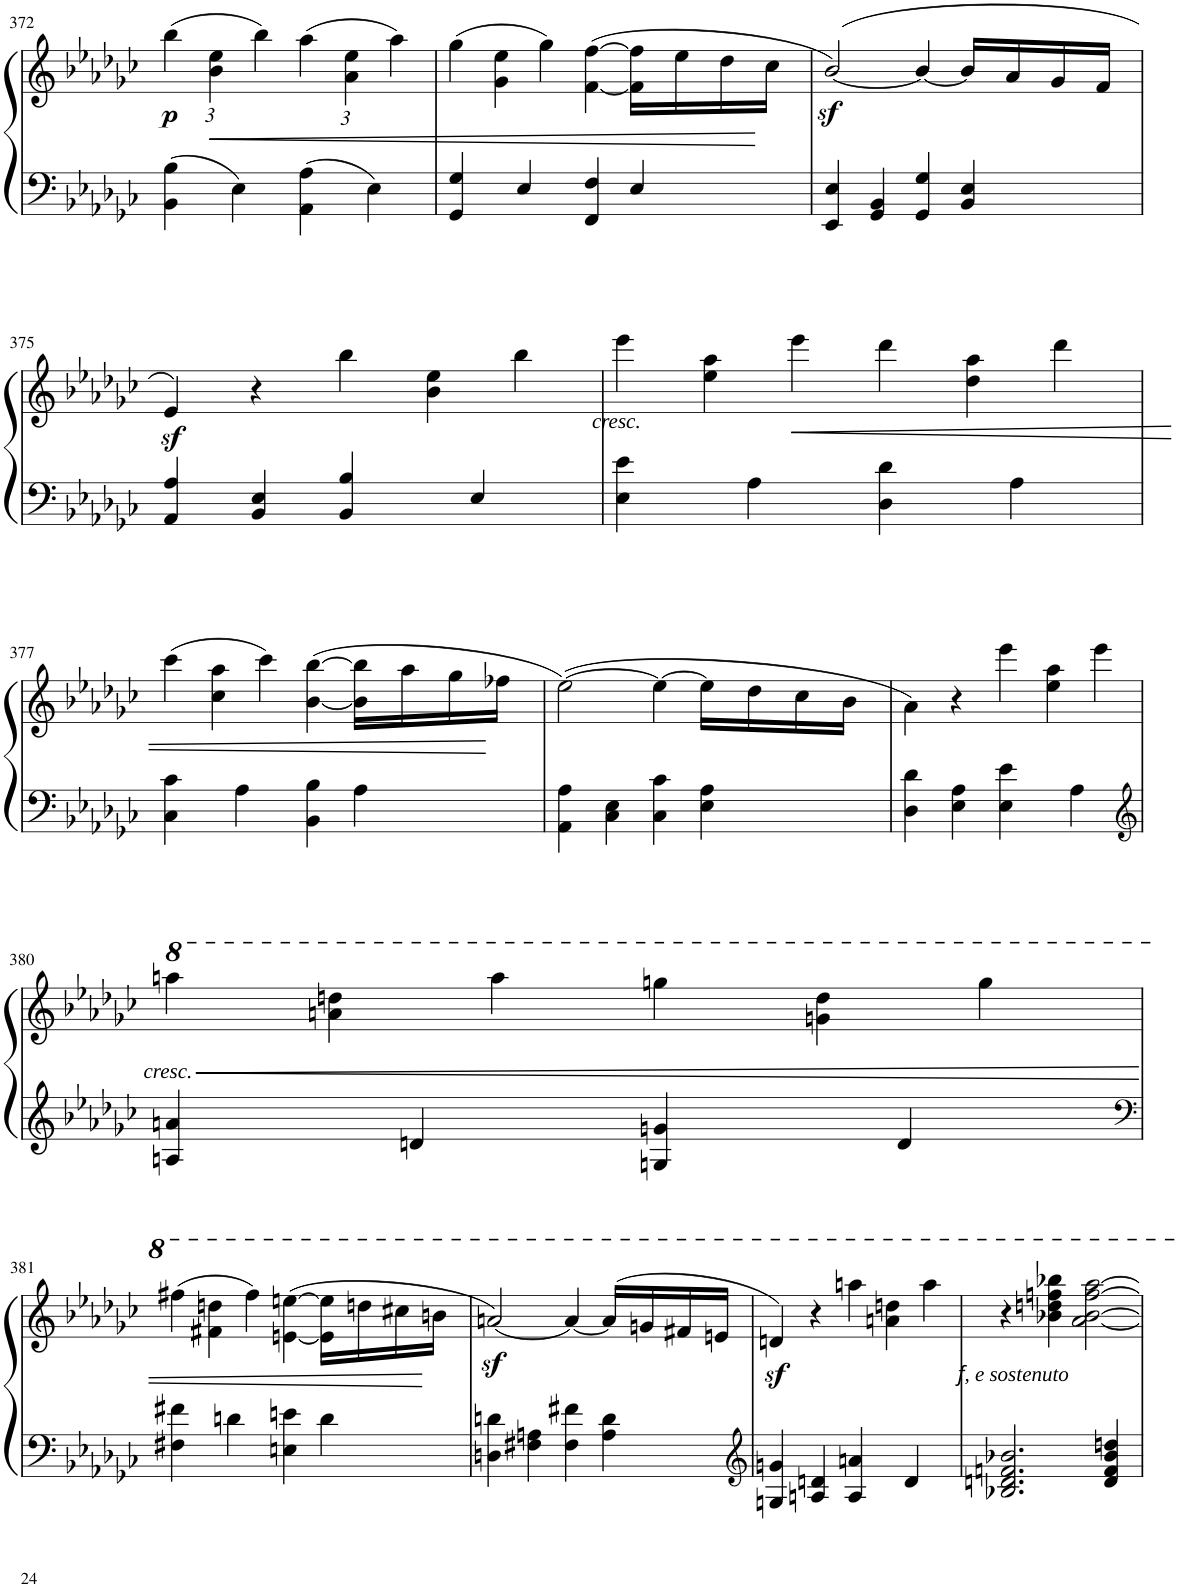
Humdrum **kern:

**kern	**kern	**dynam
*part1	*part1	*part1
*staff2	*staff1	*staff1/2
*I"Piano	*	*
*I'Pno	*	*
!!LO:PB:g=z
*clefF4	*clefG2	*
*k[b-e-a-d-g-c-]	*k[b-e-a-d-g-c-]	*
*M4/4	*M4/4	*
*met(c|)	*met(c|)	*
*	*Xbrackettup	*
=372	=372	=372
!	!	!LO:DY:b
4BB-\ 4B-\	(6bb-\	p
!	!	!LO:HP:b
.	6b-\ 6ee-\	<
4E-\	.	.
.	6bb-\)	.
4AA-\ 4A-\	(6aa-\	.
.	6a-\ 6ee-\	.
4E-\	.	.
.	6aa-\)	.
=373	=373	=373
*	*Xtuplet	*
4GG-/ 4G-/	(6gg-\	.
.	6g-\ 6ee-\	.
4E-/	.	.
.	6gg-\)	.
4FF/ 4F/	([<4f\ [4ff\	.
4E-/	16f\] 16ff\]LL	.
.	16ee-\	.
.	16dd-\	.
.	16cc-\JJ	[
=374	=374	=374
4EE-/ 4E-/	(>[2b-z</)	.
4GG-/ 4BB-/	.	.
4GG-/ 4G-/	4b-/_	.
4BB-/ 4E-/	16b-/LL]	.
.	16a-/	.
.	16g-/	.
.	16f/JJ	.
!!LO:LB:g=z
=375	=375	=375
4AA-/ 4A-/	4e-z</)	.
4BB-/ 4E-/	4r	.
4BB-/ 4B-/	6bb-\	.
.	6b-\ 6ee-\	.
4E-/	.	.
.	6bb-\	.
=376	=376	=376
!	!	!LO:DY:b
4E-\ 4e-\	6eee-\	other-dynamics
.	6ee-\ 6aa-\	.
4A-\	.	.
!	!	!LO:HP:b
.	6eee-\	<
4D-\ 4d-\	6ddd-\	.
.	6dd-\ 6aa-\	.
4A-\	.	.
.	6ddd-\	.
!!LO:LB:g=z
=377	=377	=377
4C-\ 4c-\	(6ccc-\	.
.	6cc-\ 6aa-\	.
4A-\	.	.
.	6ccc-\)	.
4BB-\ 4B-\	([<4b-\ [4bb-\	.
4A-\	16b-\] 16bb-\]LL	.
.	16aa-\	.
.	16gg-\	.
.	16ff-X\JJ	[
=378	=378	=378
4AA-\ 4A-\	([2ee-\)	.
4C-\ 4E-\	.	.
4C-\ 4c-\	4ee-\_	.
4E-\ 4A-\	16ee-\LL]	.
.	16dd-\	.
.	16cc-\	.
.	16b-\JJ	.
=379	=379	=379
4D-\ 4d-\	4a-\)	.
4E-\ 4A-\	4r	.
4E-\ 4e-\	6eee-\	.
.	6ee-\ 6aa-\	.
4A-\	.	.
.	6eee-\	.
!!LO:LB:g=z
=380	=380	=380
*clefG2	*	*
!	!	!LO:HP:b
!	!	!LO:DY:n=1:b
4An/ 4an/	6aaan\	< other-dynamics
.	6aan\ 6dddn\	.
4dn/	.	.
.	6aaa\	.
4Gn/ 4gn/	6gggn\	.
.	6ggn\ 6ddd\	.
4d/	.	.
.	6ggg\	.
!!LO:LB:g=z
=381	=381	=381
*clefF4	*	*
4F#X\ 4f#X\	(6fff#X\	.
.	6ff#X\ 6dddn\	.
4dn\	.	.
.	6fff#\)	.
4En\ 4en\	([<4een\ [4eeen\	.
4d\	16ee\] 16eee\]LL	.
.	16dddn\	.
.	16ccc#X\	.
.	16bbn\JJ	[
=382	=382	=382
4Dn\ 4dn\	[2aanz</)	.
4F#X\ 4An\	.	.
4F#\ 4f#X\	4aa/_	.
4A\ 4d\	(>16aa/LL]	.
.	16ggn/	.
.	16ff#X/	.
.	16een/JJ	.
=383	=383	=383
*clefG2	*	*
4Gn/ 4gn/	4ddnz</)	.
4An/ 4dn/	4r	.
4A/ 4an/	6aaan\	.
.	6aan\ 6dddn\	.
4d/	.	.
.	6aaa\	.
=384	=384	=384
!	!	!LO:DY:b
2.B-X/ 2.dn/ 2.fn/ 2.b-X/	4r	other-dynamics
.	4bb-X\ 4dddn\ 4fffn\ 4bbb-X\	.
.	[<2aa-\ [2bb-\ [2fff\ [2aaa-\	.
4d/ 4f/ 4b-/ 4ddn/	.	.
=	=	=
*-	*-	*-
